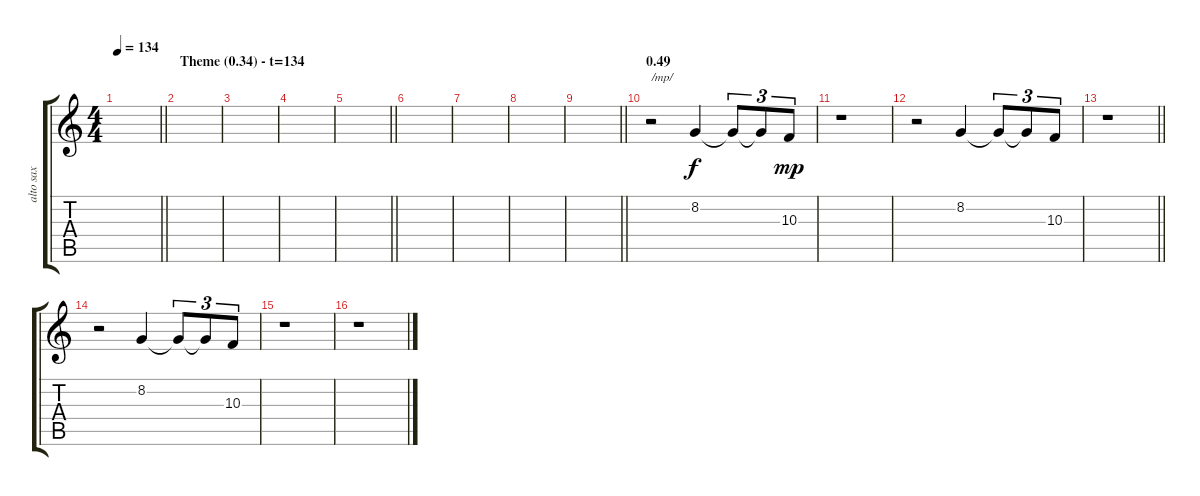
\track ("alto sax" "alto sax") {instrument altosax}
\staff {score tabs}
\tuning (E4 B3 G3 D3 A2 E2) {hide}
\ts (4 4)
\tempo 134
\clef g2
\barLineRight lightlight
\ks c
|
\section ("" "Theme (0.34) - t=134")
|
|
|
\barLineRight lightlight
|
|
|
|
\barLineRight lightlight
|
\section ("" "0.49")
r.2{txt "/mp/"} 8.2.4 8.2{t}.8{tu (3 2)} 8.2{t}.8{tu (3 2) dy f} 10.3.8{tu (3 2) dy mp} |
r.1 |
r.2 8.2.4 8.2{t}.8{tu (3 2)} 8.2{t}.8{tu (3 2)} 10.3.8{tu (3 2)} |
\barLineRight lightlight
r.1 |
r.2 8.2.4 8.2{t}.8{tu (3 2)} 8.2{t}.8{tu (3 2)} 10.3.8{tu (3 2)} |
r.1 |
r.1
